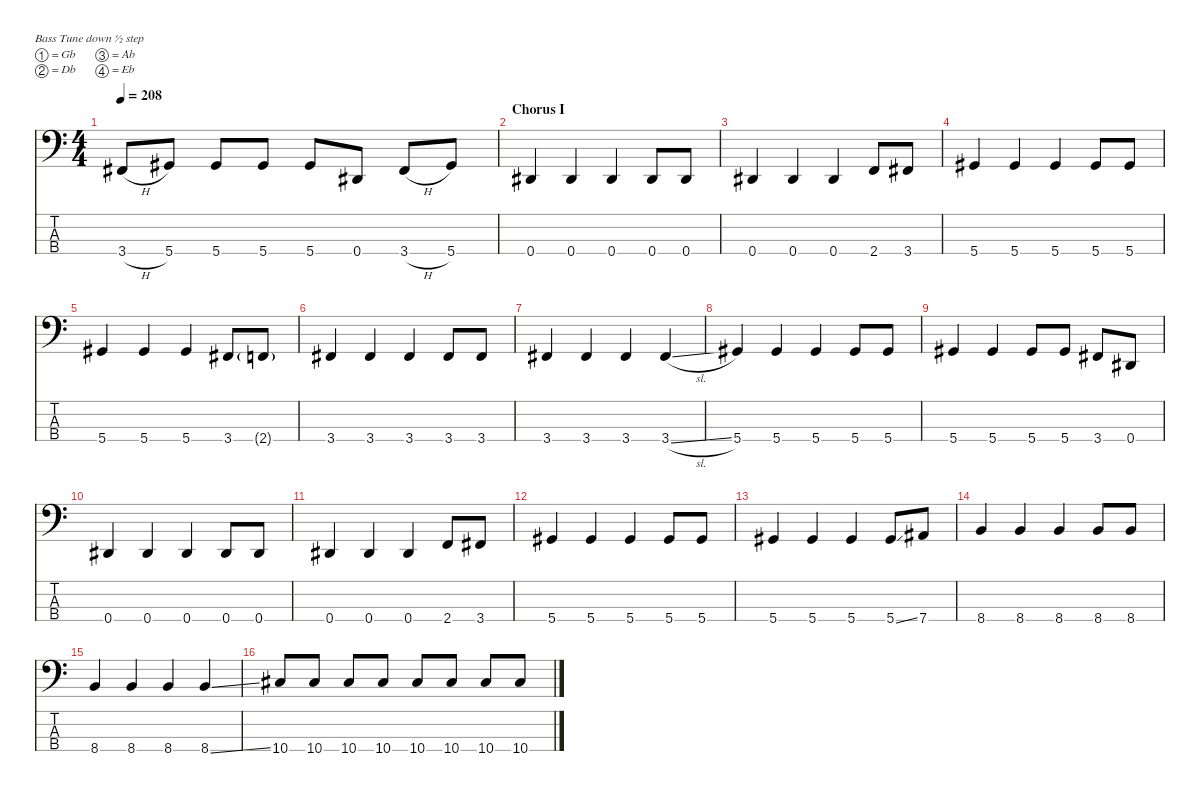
\defaultSystemsLayout 4
\hideDynamics
\bracketExtendMode nobrackets
\singleTrackTrackNamePolicy hidden
\multiTrackTrackNamePolicy hidden
\otherSystemsTrackNameOrientation horizontal
\track ("Bass" "el.bs.") {multiBarRest instrument electricbassfinger}
\staff {score tabs}
\tuning (Gb2 Db2 Ab1 Eb1)
\ts (4 4)
\tempo 208
\clef f4
\ks c
3.4{h acc #}.8{dy f beam Up} 5.4{acc #}.8{beam Up} 5.4{acc #}.8{beam Up} 5.4{acc #}.8{beam Up} 5.4{acc #}.8{beam Up} 0.4{acc #}.8{beam Up} 3.4{h acc #}.8{beam Up} 5.4{acc #}.8{beam Up} |
\section ("" "Chorus I")
0.4{acc #}.4{beam Up} 0.4{acc #}.4{beam Up} 0.4{acc #}.4{beam Up} 0.4{acc #}.8{beam Up} 0.4{acc #}.8{beam Up} |
0.4{acc #}.4{beam Up} 0.4{acc #}.4{beam Up} 0.4{acc #}.4{beam Up} 2.4.8{beam Up} 3.4{acc #}.8{beam Up} |
5.4{acc #}.4{beam Up} 5.4{acc #}.4{beam Up} 5.4{acc #}.4{beam Up} 5.4{acc #}.8{beam Up} 5.4{acc #}.8{beam Up} |
5.4{acc #}.4{beam Up} 5.4{acc #}.4{beam Up} 5.4{acc #}.4{beam Up} 3.4{acc #}.8{beam Up} 2.4{g}.8{beam Up} |
3.4{acc #}.4{beam Up} 3.4{acc #}.4{beam Up} 3.4{acc #}.4{beam Up} 3.4{acc #}.8{beam Up} 3.4{acc #}.8{beam Up} |
3.4{acc #}.4{beam Up} 3.4{acc #}.4{beam Up} 3.4{acc #}.4{beam Up} 3.4{sl acc #}.4{beam Up} |
5.4{acc #}.4{beam Up} 5.4{acc #}.4{beam Up} 5.4{acc #}.4{beam Up} 5.4{acc #}.8{beam Up} 5.4{acc #}.8{beam Up} |
5.4{acc #}.4{beam Up} 5.4{acc #}.4{beam Up} 5.4{acc #}.8{beam Up} 5.4{acc #}.8{beam Up} 3.4{acc #}.8{beam Up} 0.4{acc #}.8{beam Up} |
0.4{acc #}.4{beam Up} 0.4{acc #}.4{beam Up} 0.4{acc #}.4{beam Up} 0.4{acc #}.8{beam Up} 0.4{acc #}.8{beam Up} |
0.4{acc #}.4{beam Up} 0.4{acc #}.4{beam Up} 0.4{acc #}.4{beam Up} 2.4.8{beam Up} 3.4{acc #}.8{beam Up} |
5.4{acc #}.4{beam Up} 5.4{acc #}.4{beam Up} 5.4{acc #}.4{beam Up} 5.4{acc #}.8{beam Up} 5.4{acc #}.8{beam Up} |
5.4{acc #}.4{beam Up} 5.4{acc #}.4{beam Up} 5.4{acc #}.4{beam Up} 5.4{ss acc #}.8{beam Up} 7.4{acc #}.8{beam Up} |
8.4.4{beam Up} 8.4.4{beam Up} 8.4.4{beam Up} 8.4.8{beam Up} 8.4.8{beam Up} |
8.4.4{beam Up} 8.4.4{beam Up} 8.4.4{beam Up} 8.4{ss}.4{beam Up} |
10.4{acc #}.8{beam Up} 10.4{acc #}.8{beam Up} 10.4{acc #}.8{beam Up} 10.4{acc #}.8{beam Up} 10.4{acc #}.8{beam Up} 10.4{acc #}.8{beam Up} 10.4{acc #}.8{beam Up} 10.4{acc #}.8{beam Up}
